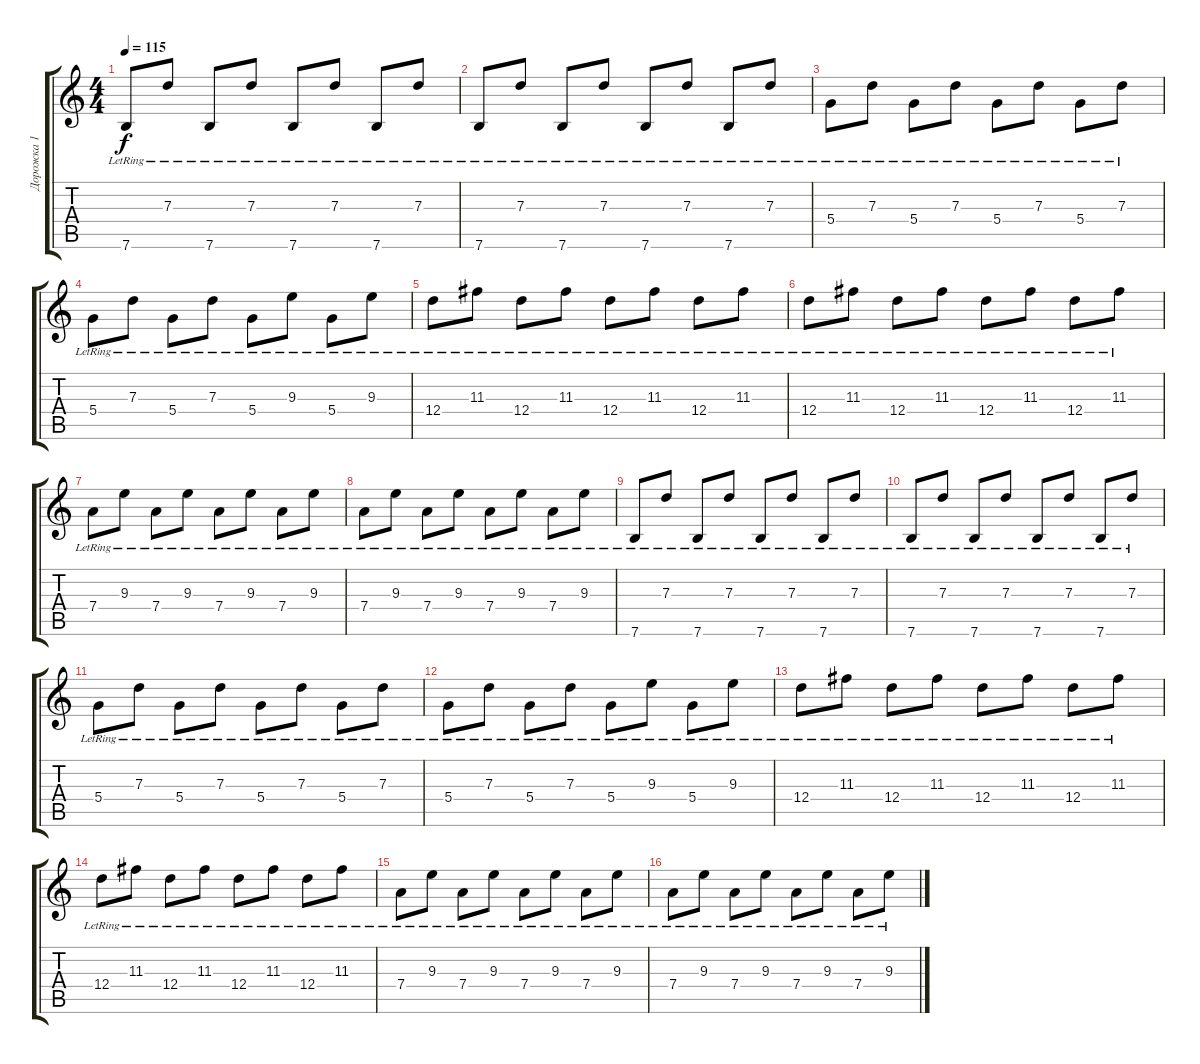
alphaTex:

\track ("Дорожка 1" "Дорожка 1") {instrument acousticguitarsteel}
\staff {score tabs}
\tuning (E4 B3 G3 D3 A2 E2) {hide}
\ts (4 4)
\tempo 115
\clef g2
\ks c
7.6{lr}.8{dy f} 7.3{lr}.8 7.6{lr}.8 7.3{lr}.8 7.6{lr}.8 7.3{lr}.8 7.6{lr}.8 7.3{lr}.8 |
7.6{lr}.8 7.3{lr}.8 7.6{lr}.8 7.3{lr}.8 7.6{lr}.8 7.3{lr}.8 7.6{lr}.8 7.3{lr}.8 |
5.4{lr}.8 7.3{lr}.8 5.4{lr}.8 7.3{lr}.8 5.4{lr}.8 7.3{lr}.8 5.4{lr}.8 7.3{lr}.8 |
5.4{lr}.8 7.3{lr}.8 5.4{lr}.8 7.3{lr}.8 5.4{lr}.8 9.3{lr}.8 5.4{lr}.8 9.3{lr}.8 |
12.4{lr}.8 11.3{lr}.8 12.4{lr}.8 11.3{lr}.8 12.4{lr}.8 11.3{lr}.8 12.4{lr}.8 11.3{lr}.8 |
12.4{lr}.8 11.3{lr}.8 12.4{lr}.8 11.3{lr}.8 12.4{lr}.8 11.3{lr}.8 12.4{lr}.8 11.3{lr}.8 |
7.4{lr}.8 9.3{lr}.8 7.4{lr}.8 9.3{lr}.8 7.4{lr}.8 9.3{lr}.8 7.4{lr}.8 9.3{lr}.8 |
7.4{lr}.8 9.3{lr}.8 7.4{lr}.8 9.3{lr}.8 7.4{lr}.8 9.3{lr}.8 7.4{lr}.8 9.3{lr}.8 |
7.6{lr}.8 7.3{lr}.8 7.6{lr}.8 7.3{lr}.8 7.6{lr}.8 7.3{lr}.8 7.6{lr}.8 7.3{lr}.8 |
7.6{lr}.8 7.3{lr}.8 7.6{lr}.8 7.3{lr}.8 7.6{lr}.8 7.3{lr}.8 7.6{lr}.8 7.3{lr}.8 |
5.4{lr}.8 7.3{lr}.8 5.4{lr}.8 7.3{lr}.8 5.4{lr}.8 7.3{lr}.8 5.4{lr}.8 7.3{lr}.8 |
5.4{lr}.8 7.3{lr}.8 5.4{lr}.8 7.3{lr}.8 5.4{lr}.8 9.3{lr}.8 5.4{lr}.8 9.3{lr}.8 |
12.4{lr}.8 11.3{lr}.8 12.4{lr}.8 11.3{lr}.8 12.4{lr}.8 11.3{lr}.8 12.4{lr}.8 11.3{lr}.8 |
12.4{lr}.8 11.3{lr}.8 12.4{lr}.8 11.3{lr}.8 12.4{lr}.8 11.3{lr}.8 12.4{lr}.8 11.3{lr}.8 |
7.4{lr}.8 9.3{lr}.8 7.4{lr}.8 9.3{lr}.8 7.4{lr}.8 9.3{lr}.8 7.4{lr}.8 9.3{lr}.8 |
7.4{lr}.8 9.3{lr}.8 7.4{lr}.8 9.3{lr}.8 7.4{lr}.8 9.3{lr}.8 7.4{lr}.8 9.3{lr}.8
